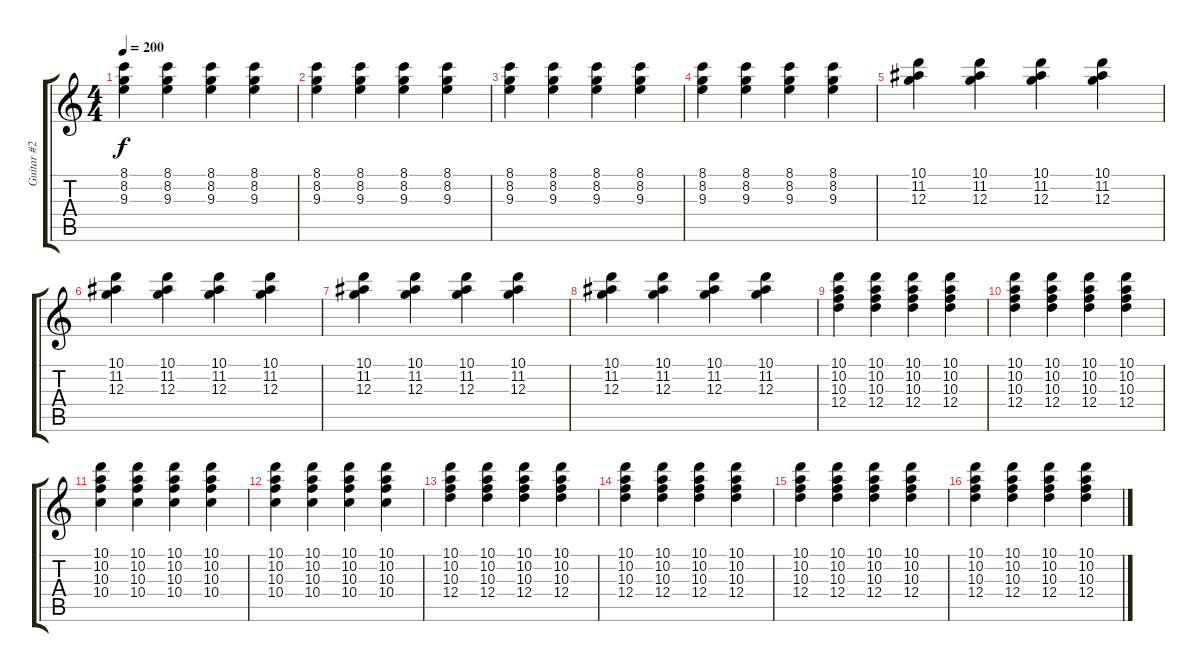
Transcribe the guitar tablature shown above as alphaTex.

\track ("Guitar #2" "Guitar #2") {instrument acousticguitarnylon}
\staff {score tabs}
\tuning (E4 B3 G3 D3 A2 E2) {hide}
\ts (4 4)
\tempo 200
\clef g2
\ks c
(8.1 8.2 9.3).4{dy f} (8.1 8.2 9.3).4 (8.1 8.2 9.3).4 (8.1 8.2 9.3).4 |
(8.1 8.2 9.3).4 (8.1 8.2 9.3).4 (8.1 8.2 9.3).4 (8.1 8.2 9.3).4 |
(8.1 8.2 9.3).4 (8.1 8.2 9.3).4 (8.1 8.2 9.3).4 (8.1 8.2 9.3).4 |
(8.1 8.2 9.3).4 (8.1 8.2 9.3).4 (8.1 8.2 9.3).4 (8.1 8.2 9.3).4 |
(10.1 11.2 12.3).4 (10.1 11.2 12.3).4 (10.1 11.2 12.3).4 (10.1 11.2 12.3).4 |
(10.1 11.2 12.3).4 (10.1 11.2 12.3).4 (10.1 11.2 12.3).4 (10.1 11.2 12.3).4 |
(10.1 11.2 12.3).4 (10.1 11.2 12.3).4 (10.1 11.2 12.3).4 (10.1 11.2 12.3).4 |
(10.1 11.2 12.3).4 (10.1 11.2 12.3).4 (10.1 11.2 12.3).4 (10.1 11.2 12.3).4 |
(10.1 10.2 10.3 12.4).4 (10.1 10.2 10.3 12.4).4 (10.1 10.2 10.3 12.4).4 (10.1 10.2 10.3 12.4).4 |
(10.1 10.2 10.3 12.4).4 (10.1 10.2 10.3 12.4).4 (10.1 10.2 10.3 12.4).4 (10.1 10.2 10.3 12.4).4 |
(10.1 10.2 10.3 10.4).4 (10.1 10.2 10.3 10.4).4 (10.1 10.2 10.3 10.4).4 (10.1 10.2 10.3 10.4).4 |
(10.1 10.2 10.3 10.4).4 (10.1 10.2 10.3 10.4).4 (10.1 10.2 10.3 10.4).4 (10.1 10.2 10.3 10.4).4 |
(10.1 10.2 10.3 12.4).4 (10.1 10.2 10.3 12.4).4 (10.1 10.2 10.3 12.4).4 (10.1 10.2 10.3 12.4).4 |
(10.1 10.2 10.3 12.4).4 (10.1 10.2 10.3 12.4).4 (10.1 10.2 10.3 12.4).4 (10.1 10.2 10.3 12.4).4 |
(10.1 10.2 10.3 12.4).4 (10.1 10.2 10.3 12.4).4 (10.1 10.2 10.3 12.4).4 (10.1 10.2 10.3 12.4).4 |
(10.1 10.2 10.3 12.4).4 (10.1 10.2 10.3 12.4).4 (10.1 10.2 10.3 12.4).4 (10.1 10.2 10.3 12.4).4
